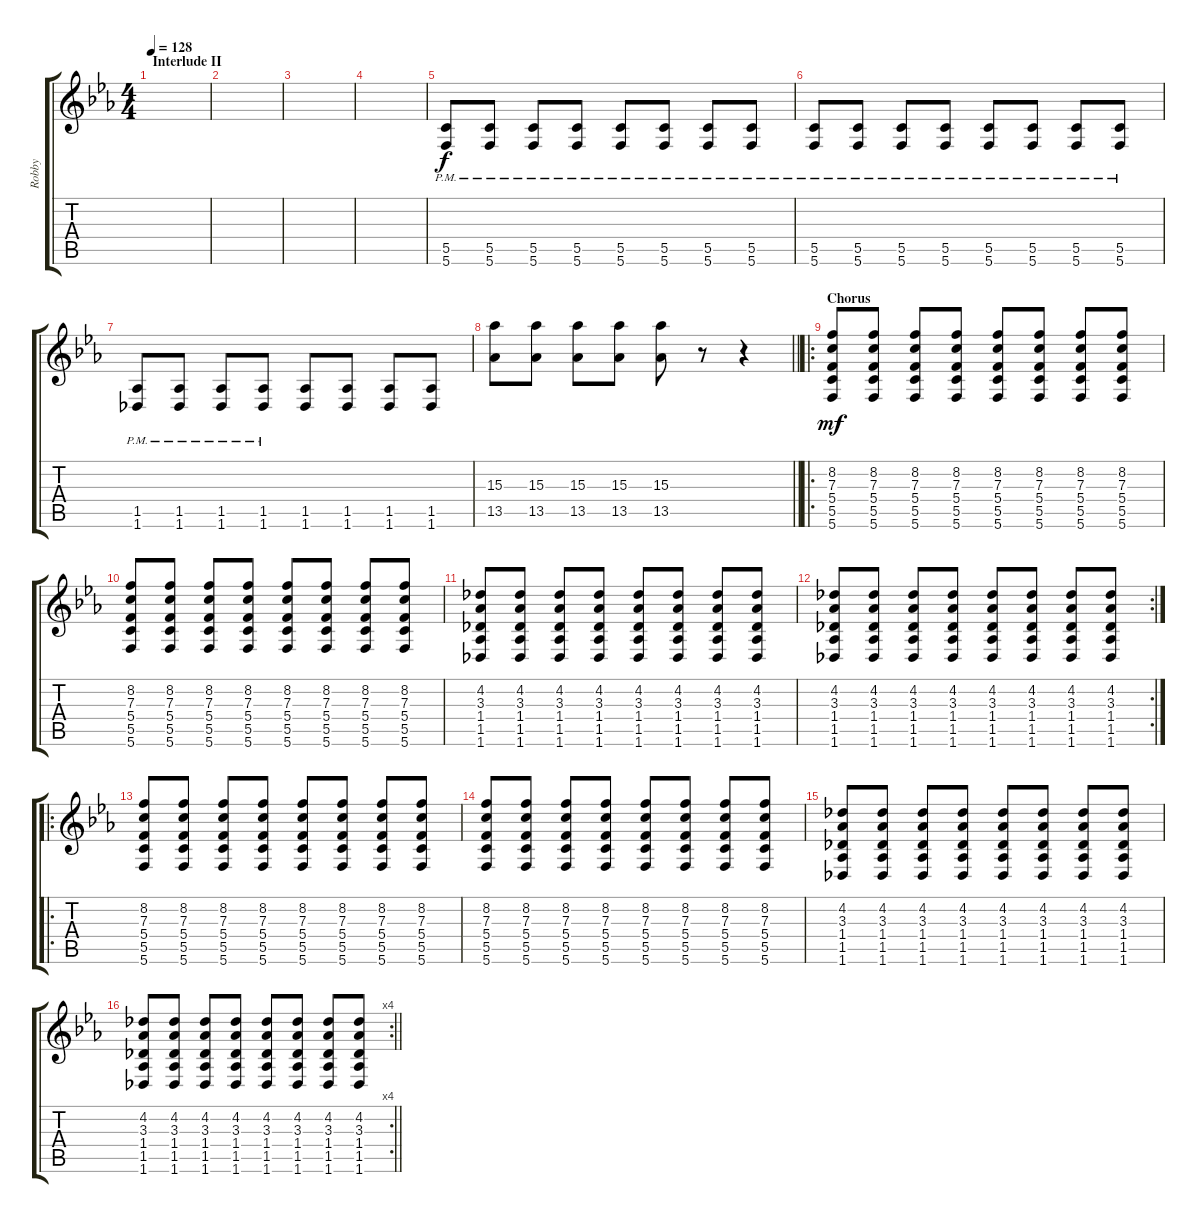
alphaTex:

\track ("Robby" "Robby") {instrument distortionguitar}
\staff {score tabs}
\tuning (D4 A3 F3 C3 G2 C2) {hide}
\ts (4 4)
\section ("" "Interlude II")
\tempo 128
\clef g2
\ks cminor
|
|
|
|
(5.5{pm} 5.6{pm}).8 (5.5{pm} 5.6{pm}).8 (5.5{pm} 5.6{pm}).8 (5.5{pm} 5.6{pm}).8 (5.5{pm} 5.6{pm}).8 (5.5{pm} 5.6{pm}).8 (5.5{pm} 5.6{pm}).8 (5.5{pm} 5.6{pm}).8 |
(5.5{pm} 5.6{pm}).8 (5.5{pm} 5.6{pm}).8 (5.5{pm} 5.6{pm}).8 (5.5{pm} 5.6{pm}).8 (5.5{pm} 5.6{pm}).8 (5.5{pm} 5.6{pm}).8 (5.5{pm} 5.6{pm}).8 (5.5{pm} 5.6{pm}).8 |
(1.5{pm} 1.6{pm}).8 (1.5{pm} 1.6{pm}).8 (1.5{pm} 1.6{pm}).8 (1.5{pm} 1.6{pm}).8 (1.5 1.6).8 (1.5 1.6).8 (1.5 1.6).8 (1.5 1.6).8 |
\barLineRight lightlight
(15.3 13.5).8 (15.3 13.5).8 (15.3 13.5).8 (15.3 13.5).8 (15.3 13.5).8 r.8 r.4 |
\ro
\section ("" "Chorus")
(8.2 7.3 5.4 5.5 5.6).8{dy mf} (8.2 7.3 5.4 5.5 5.6).8 (8.2 7.3 5.4 5.5 5.6).8 (8.2 7.3 5.4 5.5 5.6).8 (8.2 7.3 5.4 5.5 5.6).8 (8.2 7.3 5.4 5.5 5.6).8 (8.2 7.3 5.4 5.5 5.6).8 (8.2 7.3 5.4 5.5 5.6).8 |
(8.2 7.3 5.4 5.5 5.6).8 (8.2 7.3 5.4 5.5 5.6).8 (8.2 7.3 5.4 5.5 5.6).8 (8.2 7.3 5.4 5.5 5.6).8 (8.2 7.3 5.4 5.5 5.6).8 (8.2 7.3 5.4 5.5 5.6).8 (8.2 7.3 5.4 5.5 5.6).8 (8.2 7.3 5.4 5.5 5.6).8 |
(4.2 3.3 1.4 1.5 1.6).8 (4.2 3.3 1.4 1.5 1.6).8 (4.2 3.3 1.4 1.5 1.6).8 (4.2 3.3 1.4 1.5 1.6).8 (4.2 3.3 1.4 1.5 1.6).8 (4.2 3.3 1.4 1.5 1.6).8 (4.2 3.3 1.4 1.5 1.6).8 (4.2 3.3 1.4 1.5 1.6).8 |
\rc 2
(4.2 3.3 1.4 1.5 1.6).8 (4.2 3.3 1.4 1.5 1.6).8 (4.2 3.3 1.4 1.5 1.6).8 (4.2 3.3 1.4 1.5 1.6).8 (4.2 3.3 1.4 1.5 1.6).8 (4.2 3.3 1.4 1.5 1.6).8 (4.2 3.3 1.4 1.5 1.6).8 (4.2 3.3 1.4 1.5 1.6).8 |
\ro
(8.2 7.3 5.4 5.5 5.6).8 (8.2 7.3 5.4 5.5 5.6).8 (8.2 7.3 5.4 5.5 5.6).8 (8.2 7.3 5.4 5.5 5.6).8 (8.2 7.3 5.4 5.5 5.6).8 (8.2 7.3 5.4 5.5 5.6).8 (8.2 7.3 5.4 5.5 5.6).8 (8.2 7.3 5.4 5.5 5.6).8 |
(8.2 7.3 5.4 5.5 5.6).8 (8.2 7.3 5.4 5.5 5.6).8 (8.2 7.3 5.4 5.5 5.6).8 (8.2 7.3 5.4 5.5 5.6).8 (8.2 7.3 5.4 5.5 5.6).8 (8.2 7.3 5.4 5.5 5.6).8 (8.2 7.3 5.4 5.5 5.6).8 (8.2 7.3 5.4 5.5 5.6).8 |
(4.2 3.3 1.4 1.5 1.6).8 (4.2 3.3 1.4 1.5 1.6).8 (4.2 3.3 1.4 1.5 1.6).8 (4.2 3.3 1.4 1.5 1.6).8 (4.2 3.3 1.4 1.5 1.6).8 (4.2 3.3 1.4 1.5 1.6).8 (4.2 3.3 1.4 1.5 1.6).8 (4.2 3.3 1.4 1.5 1.6).8 |
\rc 4
\barLineRight lightlight
(4.2 3.3 1.4 1.5 1.6).8 (4.2 3.3 1.4 1.5 1.6).8 (4.2 3.3 1.4 1.5 1.6).8 (4.2 3.3 1.4 1.5 1.6).8 (4.2 3.3 1.4 1.5 1.6).8 (4.2 3.3 1.4 1.5 1.6).8 (4.2 3.3 1.4 1.5 1.6).8 (4.2 3.3 1.4 1.5 1.6).8
